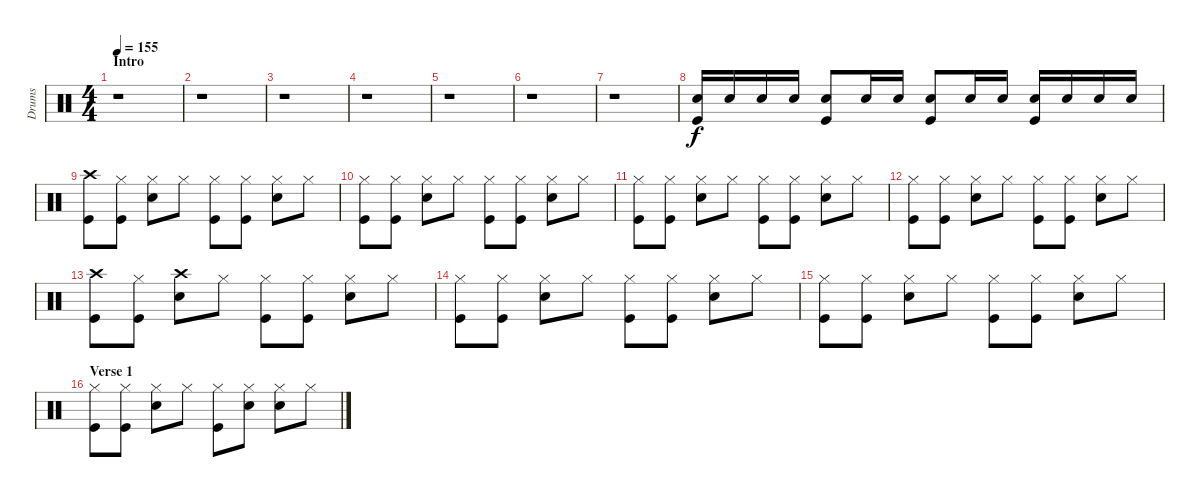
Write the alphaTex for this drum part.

\track ("Drums" "Drums") {instrument percussion}
\staff {score}
\articulation defaults
\ts (4 4)
\section ("" "Intro")
\tempo 155
\clef neutral
\ks c
r.1{dy f} |
r.1 |
r.1 |
r.1 |
r.1 |
r.1 |
r.1 |
("Snare (hit) 2" "Kick (hit)").16 "Snare (hit) 2".16 "Snare (hit) 2".16 "Snare (hit) 2".16 ("Snare (hit) 2" "Kick (hit)").8 "Snare (hit) 2".16 "Snare (hit) 2".16 ("Snare (hit) 2" "Kick (hit)").8 "Snare (hit) 2".16 "Snare (hit) 2".16 ("Snare (hit) 2" "Kick (hit)").16 "Snare (hit) 2".16 "Snare (hit) 2".16 "Snare (hit) 2".16 |
("Crash high (hit)" "Kick (hit)").8 ("Hi-Hat (closed)" "Kick (hit)").8 ("Hi-Hat (closed)" "Snare (hit) 2").8 "Hi-Hat (closed)".8 ("Hi-Hat (closed)" "Kick (hit)").8 ("Hi-Hat (closed)" "Kick (hit)").8 ("Hi-Hat (closed)" "Snare (hit) 2").8 "Hi-Hat (closed)".8 |
("Hi-Hat (closed)" "Kick (hit)").8 ("Hi-Hat (closed)" "Kick (hit)").8 ("Hi-Hat (closed)" "Snare (hit) 2").8 "Hi-Hat (closed)".8 ("Hi-Hat (closed)" "Kick (hit)").8 ("Hi-Hat (closed)" "Kick (hit)").8 ("Hi-Hat (closed)" "Snare (hit) 2").8 "Hi-Hat (closed)".8 |
("Hi-Hat (closed)" "Kick (hit)").8 ("Hi-Hat (closed)" "Kick (hit)").8 ("Hi-Hat (closed)" "Snare (hit) 2").8 "Hi-Hat (closed)".8 ("Hi-Hat (closed)" "Kick (hit)").8 ("Hi-Hat (closed)" "Kick (hit)").8 ("Hi-Hat (closed)" "Snare (hit) 2").8 "Hi-Hat (closed)".8 |
("Hi-Hat (closed)" "Kick (hit)").8 ("Hi-Hat (closed)" "Kick (hit)").8 ("Hi-Hat (closed)" "Snare (hit) 2").8 "Hi-Hat (closed)".8 ("Hi-Hat (closed)" "Kick (hit)").8 ("Hi-Hat (closed)" "Kick (hit)").8 ("Hi-Hat (closed)" "Snare (hit) 2").8 "Hi-Hat (closed)".8 |
("Crash high (hit)" "Kick (hit)").8 ("Hi-Hat (closed)" "Kick (hit)").8 ("Crash high (hit)" "Snare (hit) 2").8 "Hi-Hat (closed)".8 ("Hi-Hat (closed)" "Kick (hit)").8 ("Hi-Hat (closed)" "Kick (hit)").8 ("Hi-Hat (closed)" "Snare (hit) 2").8 "Hi-Hat (closed)".8 |
("Hi-Hat (closed)" "Kick (hit)").8 ("Hi-Hat (closed)" "Kick (hit)").8 ("Hi-Hat (closed)" "Snare (hit) 2").8 "Hi-Hat (closed)".8 ("Hi-Hat (closed)" "Kick (hit)").8 ("Hi-Hat (closed)" "Kick (hit)").8 ("Hi-Hat (closed)" "Snare (hit) 2").8 "Hi-Hat (closed)".8 |
("Hi-Hat (closed)" "Kick (hit)").8 ("Hi-Hat (closed)" "Kick (hit)").8 ("Hi-Hat (closed)" "Snare (hit) 2").8 "Hi-Hat (closed)".8 ("Hi-Hat (closed)" "Kick (hit)").8 ("Hi-Hat (closed)" "Kick (hit)").8 ("Hi-Hat (closed)" "Snare (hit) 2").8 "Hi-Hat (closed)".8 |
\section ("" "Verse 1")
("Hi-Hat (closed)" "Kick (hit)").8 ("Hi-Hat (closed)" "Kick (hit)").8 ("Hi-Hat (closed)" "Snare (hit) 2").8 "Hi-Hat (closed)".8 ("Hi-Hat (closed)" "Kick (hit)").8 ("Hi-Hat (closed)" "Snare (hit) 2").8 ("Hi-Hat (closed)" "Snare (hit) 2").8 "Hi-Hat (closed)".8
